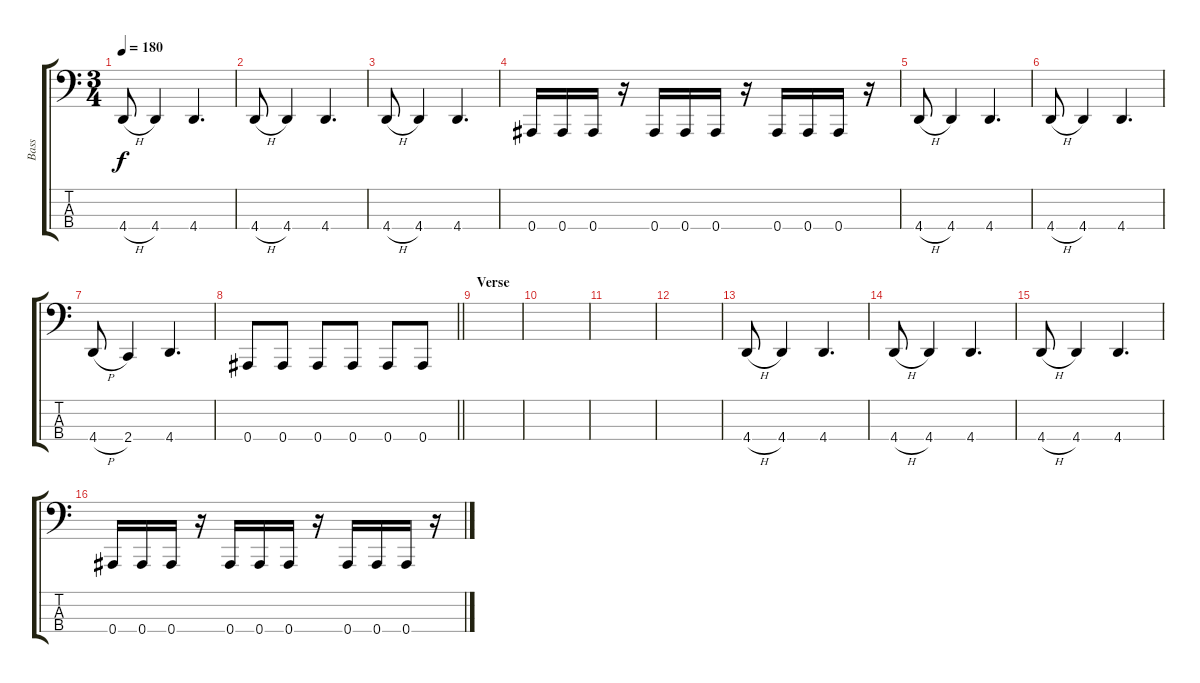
\track ("Bass" "Bass") {instrument electricbassfinger}
\staff {score tabs}
\tuning (Eb2 Bb1 F1 Bb0) {hide}
\ts (3 4)
\tempo 180
\clef f4
\ks c
4.4{h}.8{dy f} 4.4.4 4.4.4{d} |
4.4{h}.8 4.4.4 4.4.4{d} |
4.4{h}.8 4.4.4 4.4.4{d} |
0.4.16 0.4.16 0.4.16 r.16 0.4.16 0.4.16 0.4.16 r.16 0.4.16 0.4.16 0.4.16 r.16 |
4.4{h}.8 4.4.4 4.4.4{d} |
4.4{h}.8 4.4.4 4.4.4{d} |
4.4{h}.8 2.4.4 4.4.4{d} |
\barLineRight lightlight
0.4.8 0.4.8 0.4.8 0.4.8 0.4.8 0.4.8 |
\section ("" "Verse")
|
|
|
|
4.4{h}.8 4.4.4 4.4.4{d} |
4.4{h}.8 4.4.4 4.4.4{d} |
4.4{h}.8 4.4.4 4.4.4{d} |
0.4.16 0.4.16 0.4.16 r.16 0.4.16 0.4.16 0.4.16 r.16 0.4.16 0.4.16 0.4.16 r.16
